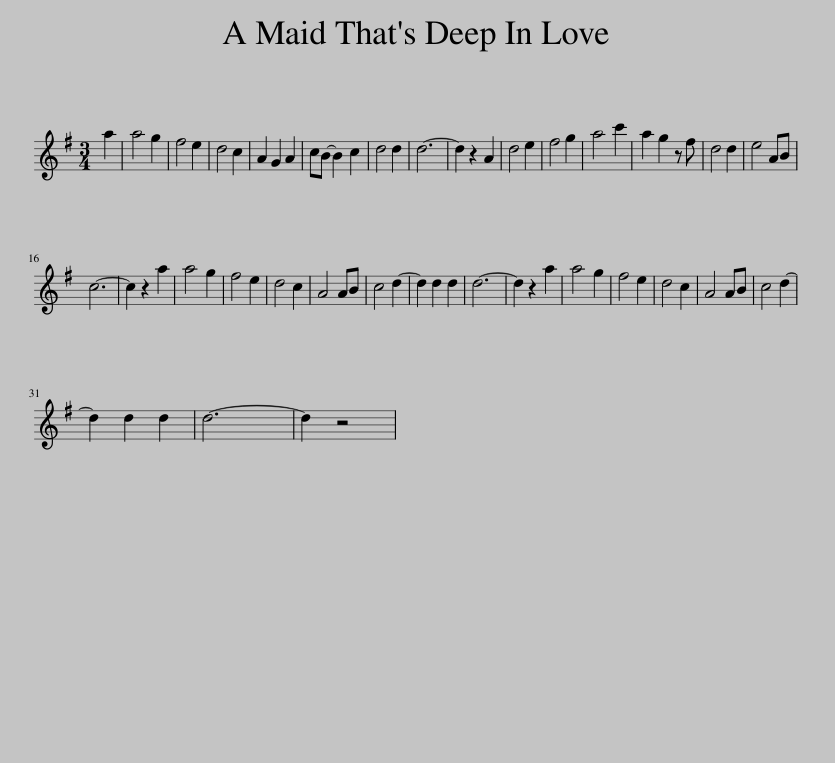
X:1
L:1/8
M:3/4
I:linebreak $
K:G
V:1 treble
V:1
 a2 | a4 g2 | f4 e2 | d4 c2 | A2 G2 A2 | %5
 cB- B2 c2 | d4 d2 | d6- | d2 z2 A2 | d4 e2 | %10
 f4 g2 | a4 c'2 | a2 g2 z f | d4 d2 | e4 AB |$ %15
 c6- | c2 z2 a2 | a4 g2 | f4 e2 | d4 c2 | %20
 A4 AB | c4 d2- | d2 d2 d2 | d6- | d2 z2 a2 | %25
 a4 g2 | f4 e2 | d4 c2 | A4 AB | c4 d2- |$ %30
 d2 d2 d2 | d6- | d2 z4 | %33
